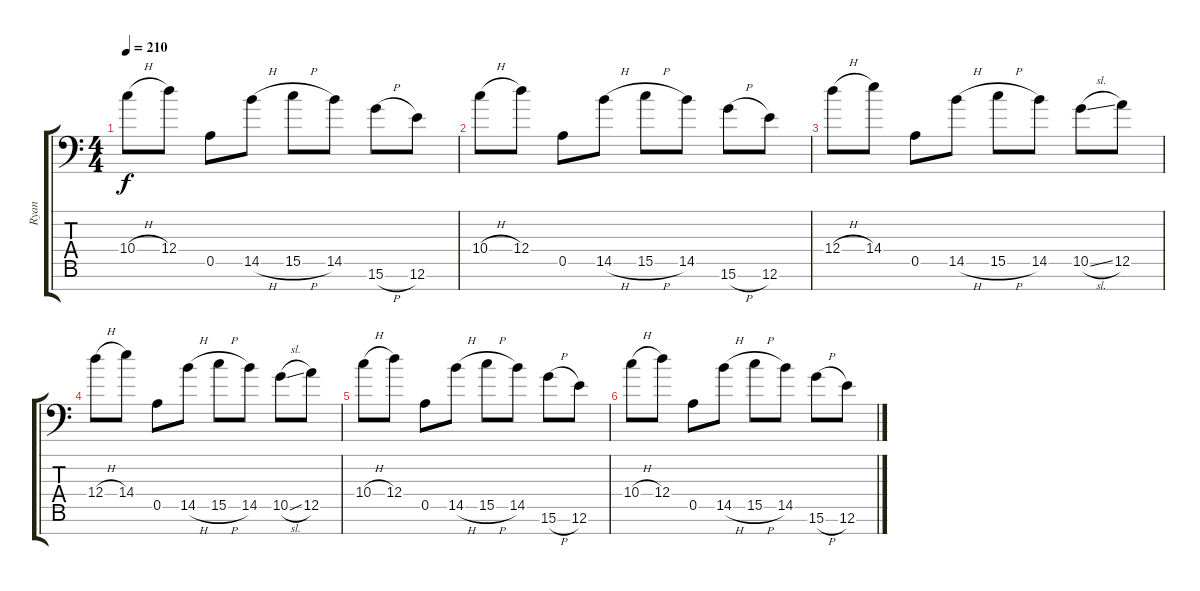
\track ("Ryan" "Ryan") {instrument acousticguitarsteel}
\staff {score tabs}
\tuning (E4 B3 Gb3 D3 A2 E2 A1) {hide}
\ts (4 4)
\tempo 210
\clef f4
\ks aminor
10.4{h}.8{dy f} 12.4.8 0.5.8 14.5{h}.8 15.5{h}.8 14.5.8 15.6{h}.8 12.6.8 |
10.4{h}.8 12.4.8 0.5.8 14.5{h}.8 15.5{h}.8 14.5.8 15.6{h}.8 12.6.8 |
12.4{h}.8{volume 0} 14.4.8 0.5.8 14.5{h}.8 15.5{h}.8 14.5.8 10.5{sl}.8 12.5.8 |
12.4{h}.8 14.4.8 0.5.8 14.5{h}.8 15.5{h}.8 14.5.8 10.5{sl}.8 12.5.8 |
10.4{h}.8 12.4.8 0.5.8 14.5{h}.8 15.5{h}.8 14.5.8 15.6{h}.8 12.6.8 |
10.4{h}.8 12.4.8 0.5.8 14.5{h}.8 15.5{h}.8 14.5.8 15.6{h}.8 12.6.8
